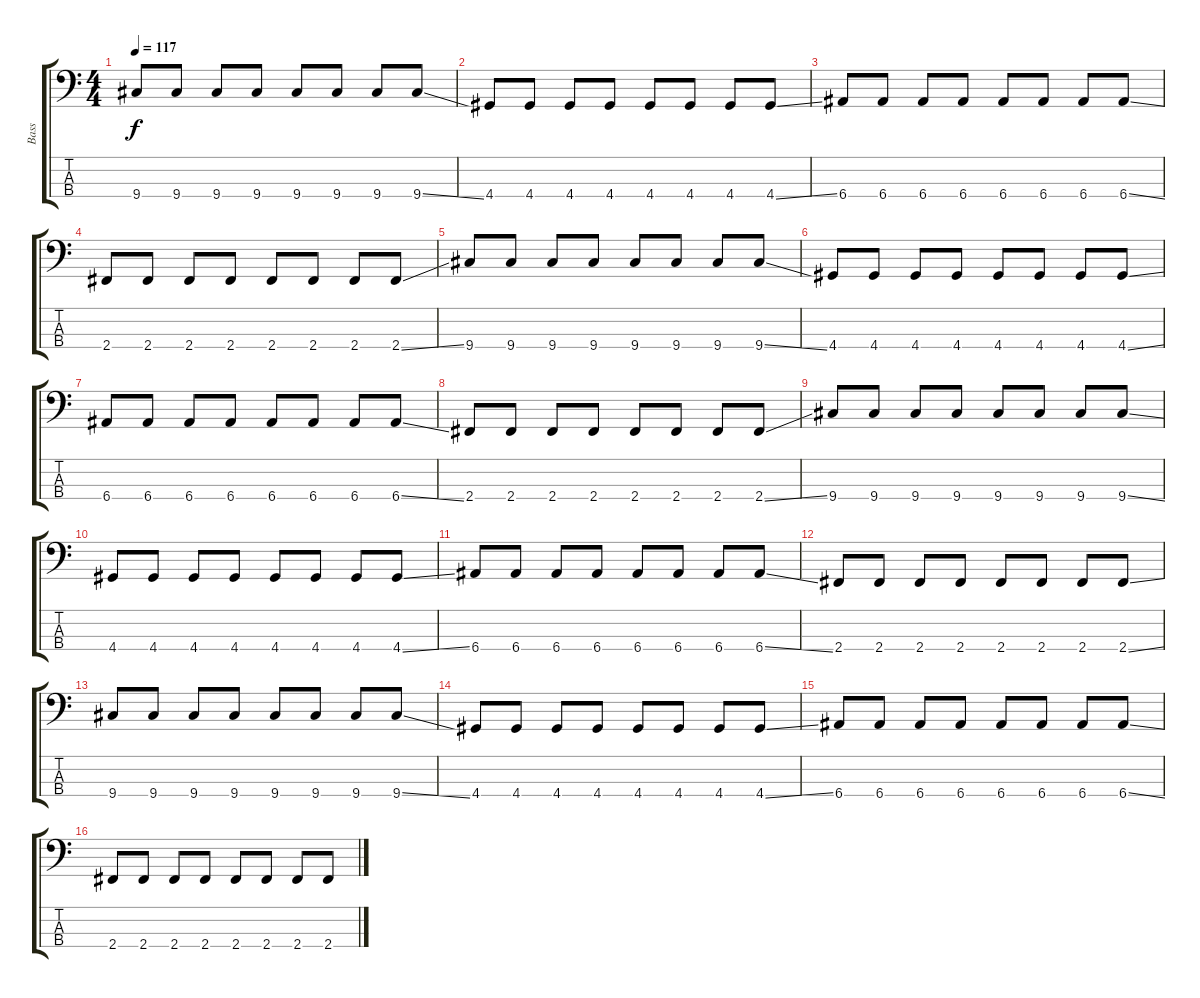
\track ("Bass" "Bass") {instrument electricbassfinger}
\staff {score tabs}
\tuning (G2 D2 A1 E1) {hide}
\ts (4 4)
\tempo 117
\clef f4
\ks c
9.4.8{dy f} 9.4.8 9.4.8 9.4.8 9.4.8 9.4.8 9.4.8 9.4{ss}.8 |
4.4.8 4.4.8 4.4.8 4.4.8 4.4.8 4.4.8 4.4.8 4.4{ss}.8 |
6.4.8 6.4.8 6.4.8 6.4.8 6.4.8 6.4.8 6.4.8 6.4{ss}.8 |
2.4.8 2.4.8 2.4.8 2.4.8 2.4.8 2.4.8 2.4.8 2.4{ss}.8 |
9.4.8 9.4.8 9.4.8 9.4.8 9.4.8 9.4.8 9.4.8 9.4{ss}.8 |
4.4.8 4.4.8 4.4.8 4.4.8 4.4.8 4.4.8 4.4.8 4.4{ss}.8 |
6.4.8 6.4.8 6.4.8 6.4.8 6.4.8 6.4.8 6.4.8 6.4{ss}.8 |
2.4.8 2.4.8 2.4.8 2.4.8 2.4.8 2.4.8 2.4.8 2.4{ss}.8 |
9.4.8 9.4.8 9.4.8 9.4.8 9.4.8 9.4.8 9.4.8 9.4{ss}.8 |
4.4.8 4.4.8 4.4.8 4.4.8 4.4.8 4.4.8 4.4.8 4.4{ss}.8 |
6.4.8 6.4.8 6.4.8 6.4.8 6.4.8 6.4.8 6.4.8 6.4{ss}.8 |
2.4.8 2.4.8 2.4.8 2.4.8 2.4.8 2.4.8 2.4.8 2.4{ss}.8 |
9.4.8 9.4.8 9.4.8 9.4.8 9.4.8 9.4.8 9.4.8 9.4{ss}.8 |
4.4.8 4.4.8 4.4.8 4.4.8 4.4.8 4.4.8 4.4.8 4.4{ss}.8 |
6.4.8 6.4.8 6.4.8 6.4.8 6.4.8 6.4.8 6.4.8 6.4{ss}.8 |
2.4.8 2.4.8 2.4.8 2.4.8 2.4.8 2.4.8 2.4.8 2.4{ss}.8
